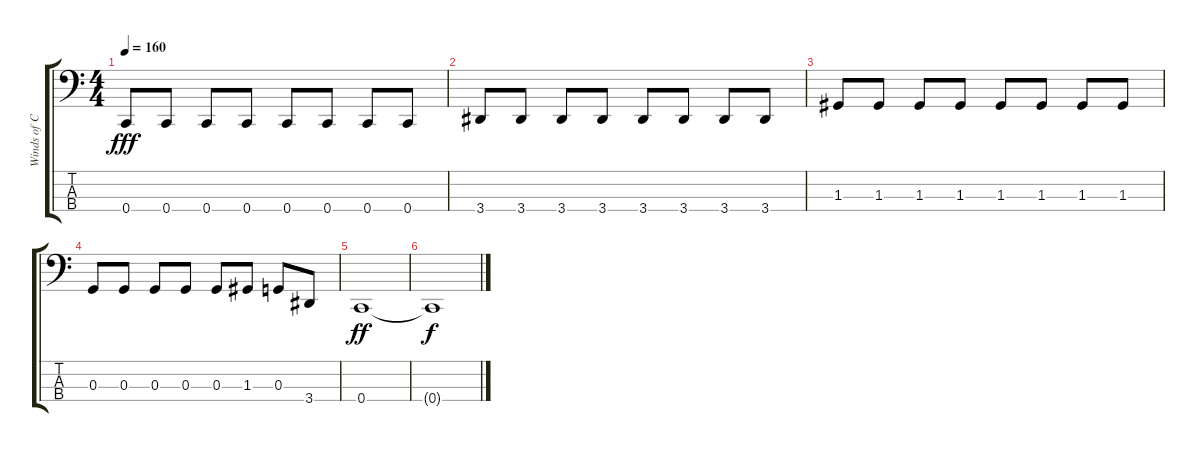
\track ("Winds of Connor" "Winds of C") {instrument electricbassfinger}
\staff {score tabs}
\tuning (F2 C2 G1 C1) {hide}
\ts (4 4)
\tempo 160
\clef f4
\ks c
0.4.8{dy fff} 0.4.8 0.4.8 0.4.8 0.4.8 0.4.8 0.4.8 0.4.8 |
3.4.8 3.4.8 3.4.8 3.4.8 3.4.8 3.4.8 3.4.8 3.4.8 |
1.3.8 1.3.8 1.3.8 1.3.8 1.3.8 1.3.8 1.3.8 1.3.8 |
0.3.8 0.3.8 0.3.8 0.3.8 0.3.8 1.3.8 0.3.8 3.4.8 |
0.4.1{dy ff} |
0.4{t}.1{dy f}
